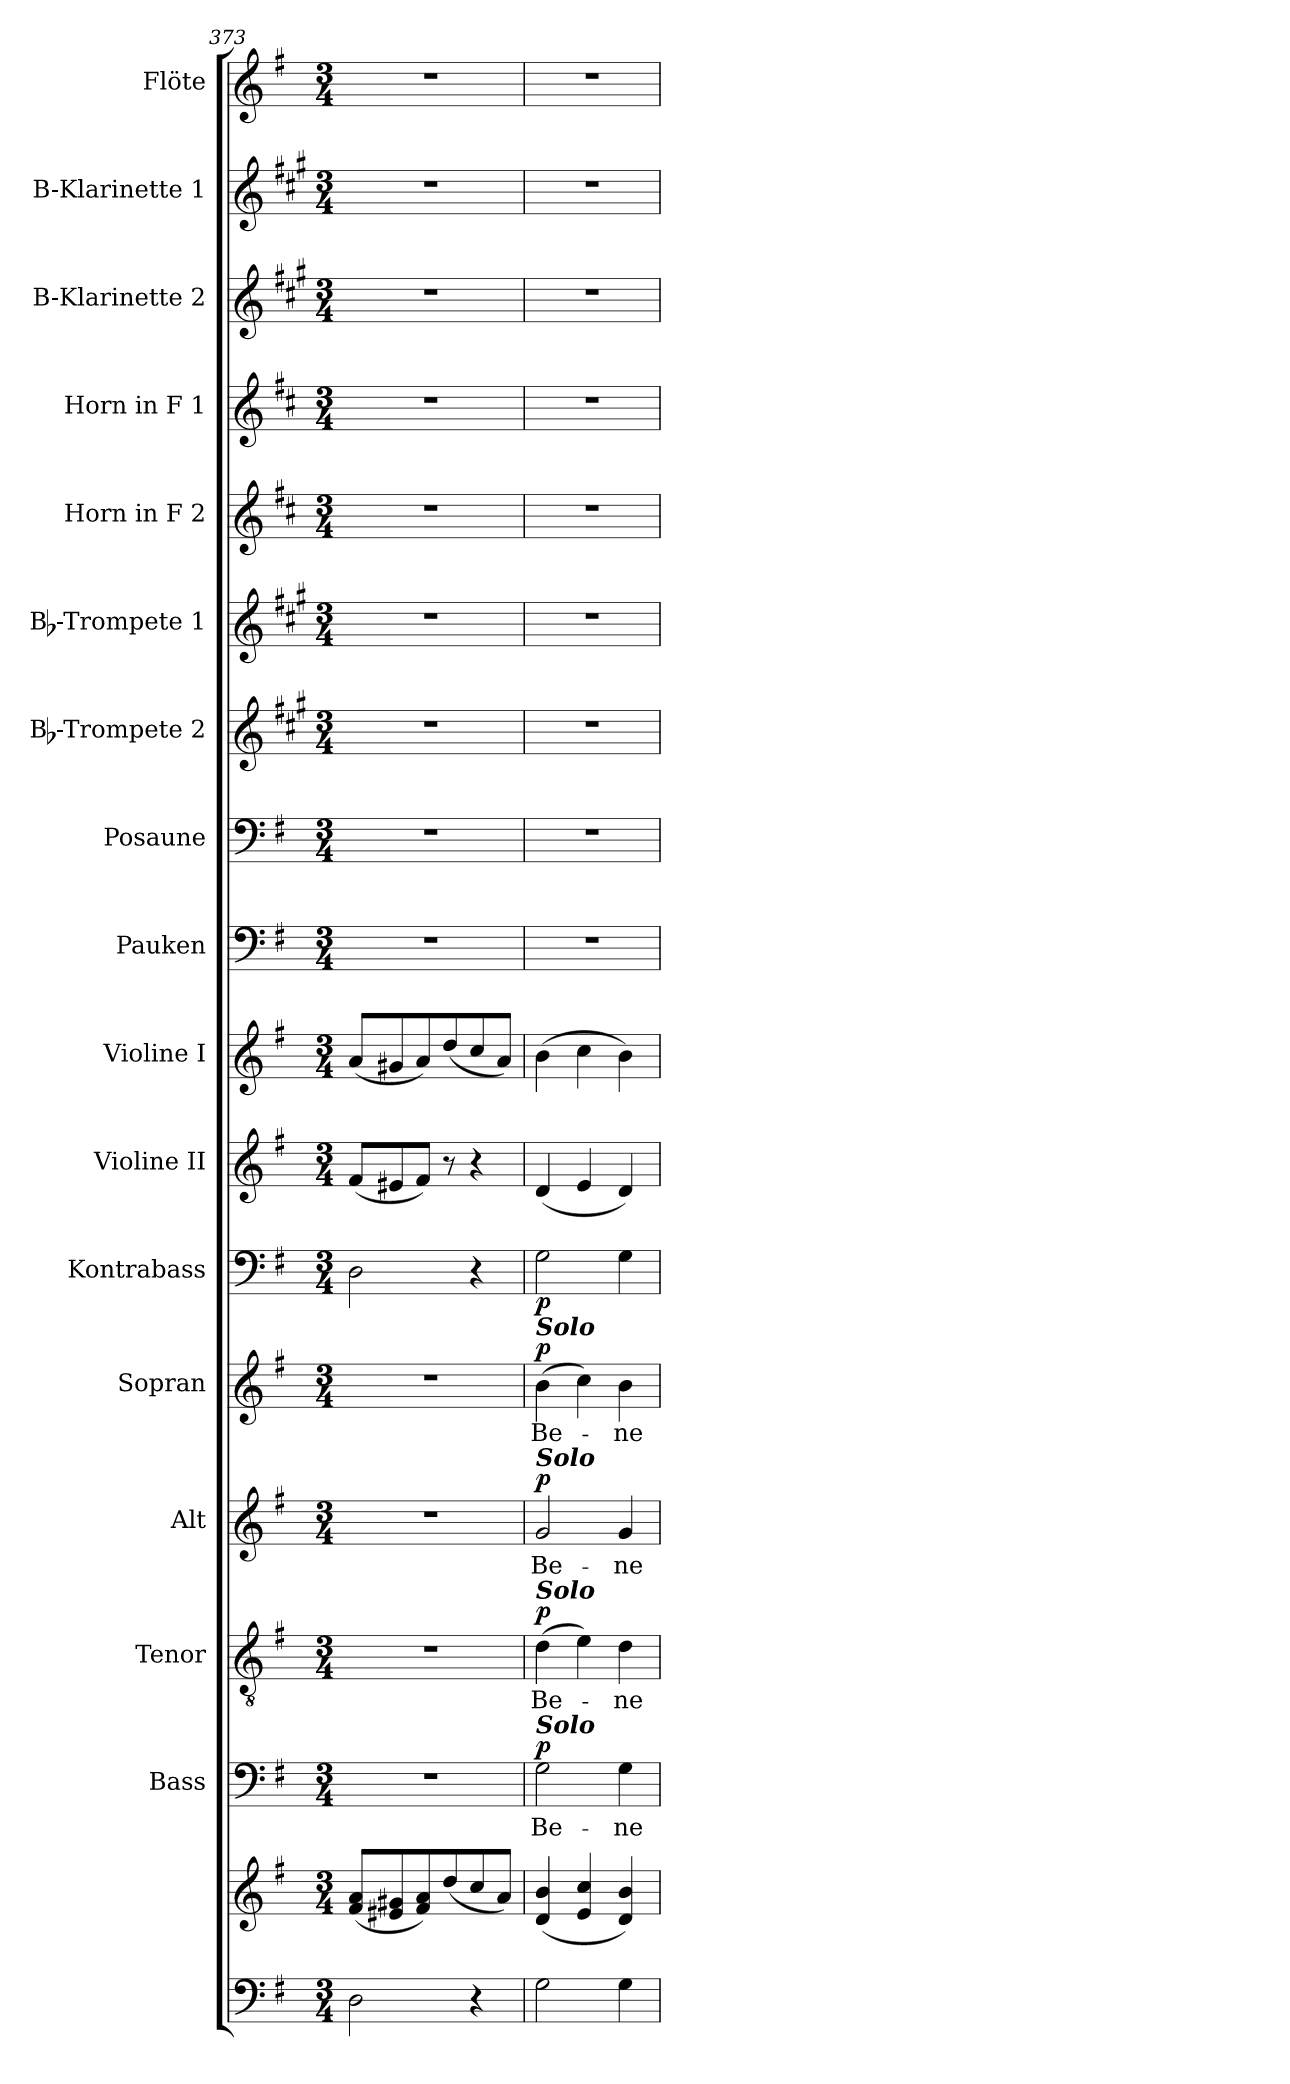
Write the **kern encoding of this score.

**kern	**kern	**kern	**text	**dynam	**kern	**text	**dynam	**kern	**text	**dynam	**kern	**text	**dynam	**kern	**dynam	**kern	**kern	**kern	**kern	**kern	**kern	**kern	**kern	**kern	**kern	**kern
*part17	*part17	*part16	*part16	*part16	*part15	*part15	*part15	*part14	*part14	*part14	*part13	*part13	*part13	*part12	*part12	*part11	*part10	*part9	*part8	*part7	*part6	*part5	*part4	*part3	*part2	*part1
*staff18	*staff17	*staff16	*staff16	*staff16	*staff15	*staff15	*staff15	*staff14	*staff14	*staff14	*staff13	*staff13	*staff13	*staff12	*staff12	*staff11	*staff10	*staff9	*staff8	*staff7	*staff6	*staff5	*staff4	*staff3	*staff2	*staff1
*	*	*I"Bass	*	*	*I"Tenor	*	*	*I"Alt	*	*	*I"Sopran	*	*	*I"Kontrabass	*	*I"Violine II	*I"Violine I	*I"Pauken	*I"Posaune	*I"Bb-Trompete 2	*I"Bb-Trompete 1	*I"Horn in F 2	*I"Horn in F 1	*I"B-Klarinette 2	*I"B-Klarinette 1	*I"Flöte
*	*	*I'B.	*	*	*I'T.	*	*	*I'A.	*	*	*I'S.	*	*	*I'Kb.	*	*I'Vl. II	*I'Vl. I	*I'Pk.	*I'Pos.	*I'Bb Trp. 2	*I'Bb Trp. 1	*I'Hrn. 2	*I'Hrn. 1	*I'B Kl. 2	*I'B Kl. 1	*I'Fl.
*clefF4	*clefG2	*clefF4	*	*	*clefGv2	*	*	*clefG2	*	*	*clefG2	*	*	*clefF4	*	*clefG2	*clefG2	*clefF4	*clefF4	*clefG2	*clefG2	*clefG2	*clefG2	*clefG2	*clefG2	*clefG2
*	*	*	*	*	*	*	*	*	*	*	*	*	*	*ITrd7c12	*	*	*	*	*	*ITrd1c2	*ITrd1c2	*ITrd4c7	*ITrd4c7	*ITrd1c2	*ITrd1c2	*
*k[f#]	*k[f#]	*k[f#]	*	*	*k[f#]	*	*	*k[f#]	*	*	*k[f#]	*	*	*k[f#]	*	*k[f#]	*k[f#]	*k[f#]	*k[f#]	*k[f#]	*k[f#]	*k[f#]	*k[f#]	*k[f#]	*k[f#]	*k[f#]
*G:	*G:	*G:	*	*	*G:	*	*	*G:	*	*	*G:	*	*	*G:	*	*G:	*G:	*G:	*G:	*G:	*G:	*G:	*G:	*G:	*G:	*G:
*M3/4	*M3/4	*M3/4	*	*	*M3/4	*	*	*M3/4	*	*	*M3/4	*	*	*M3/4	*	*M3/4	*M3/4	*M3/4	*M3/4	*M3/4	*M3/4	*M3/4	*M3/4	*M3/4	*M3/4	*M3/4
=373	=373	=373	=373	=373	=373	=373	=373	=373	=373	=373	=373	=373	=373	=373	=373	=373	=373	=373	=373	=373	=373	=373	=373	=373	=373	=373
2D\	(<8f#/ 8a/L	2.r	.	.	2.r	.	.	2.r	.	.	2.r	.	.	2DD\	.	(<8f#/L	(<8a/L	2.r	2.r	2.r	2.r	2.r	2.r	2.r	2.r	2.r
.	8e#X/ 8g#X/	.	.	.	.	.	.	.	.	.	.	.	.	.	.	8e#X/	8g#X/	.	.	.	.	.	.	.	.	.
.	8f#/ 8a/)	.	.	.	.	.	.	.	.	.	.	.	.	.	.	8f#/J)	8a/)	.	.	.	.	.	.	.	.	.
.	(<8dd/	.	.	.	.	.	.	.	.	.	.	.	.	.	.	8r	(<8dd/	.	.	.	.	.	.	.	.	.
4r	8cc/	.	.	.	.	.	.	.	.	.	.	.	.	4r	.	4r	8cc/	.	.	.	.	.	.	.	.	.
.	8a/J)	.	.	.	.	.	.	.	.	.	.	.	.	.	.	.	8a/J)	.	.	.	.	.	.	.	.	.
=374	=374	=374	=374	=374	=374	=374	=374	=374	=374	=374	=374	=374	=374	=374	=374	=374	=374	=374	=374	=374	=374	=374	=374	=374	=374	=374
!	!	!	!	!	!	!	!	!	!	!	!LO:TX:a:Bi:t=Solo	!	!	!	!	!	!	!	!	!	!	!	!	!	!	!
!	!	!	!	!	!	!	!	!LO:TX:a:Bi:t=Solo	!	!	!	!	!	!	!	!	!	!	!	!	!	!	!	!	!	!
!	!	!	!	!	!LO:TX:a:Bi:t=Solo	!	!	!	!	!	!	!	!	!	!	!	!	!	!	!	!	!	!	!	!	!
!	!	!LO:TX:a:Bi:t=Solo	!	!	!	!	!	!	!	!	!	!	!	!	!	!	!	!	!	!	!	!	!	!	!	!
!	!	!	!LO:LY:b	!LO:DY:a	!	!LO:LY:b	!LO:DY:a	!	!LO:LY:b	!LO:DY:a	!	!LO:LY:b	!LO:DY:a	!	!LO:DY:b	!	!	!	!	!	!	!	!	!	!	!
2G\	(<4d/ 4b/	2G\	Be-	p	(>4d\	Be-	p	2g/	Be-	p	(>4b\	Be-	p	2GG\	p	(<4d/	(>4b\	2.r	2.r	2.r	2.r	2.r	2.r	2.r	2.r	2.r
.	4e/ 4cc/	.	.	.	4e\)	.	.	.	.	.	4cc\)	.	.	.	.	4e/	4cc\	.	.	.	.	.	.	.	.	.
!	!	!	!LO:LY:b	!	!	!LO:LY:b	!	!	!LO:LY:b	!	!	!LO:LY:b	!	!	!	!	!	!	!	!	!	!	!	!	!	!
4G\	4d/ 4b/)	4G\	-ne-	.	4d\	-ne-	.	4g/	-ne-	.	4b\	-ne-	.	4GG\	.	4d/)	4b\)	.	.	.	.	.	.	.	.	.
=	=	=	=	=	=	=	=	=	=	=	=	=	=	=	=	=	=	=	=	=	=	=	=	=	=	=
*-	*-	*-	*-	*-	*-	*-	*-	*-	*-	*-	*-	*-	*-	*-	*-	*-	*-	*-	*-	*-	*-	*-	*-	*-	*-	*-
